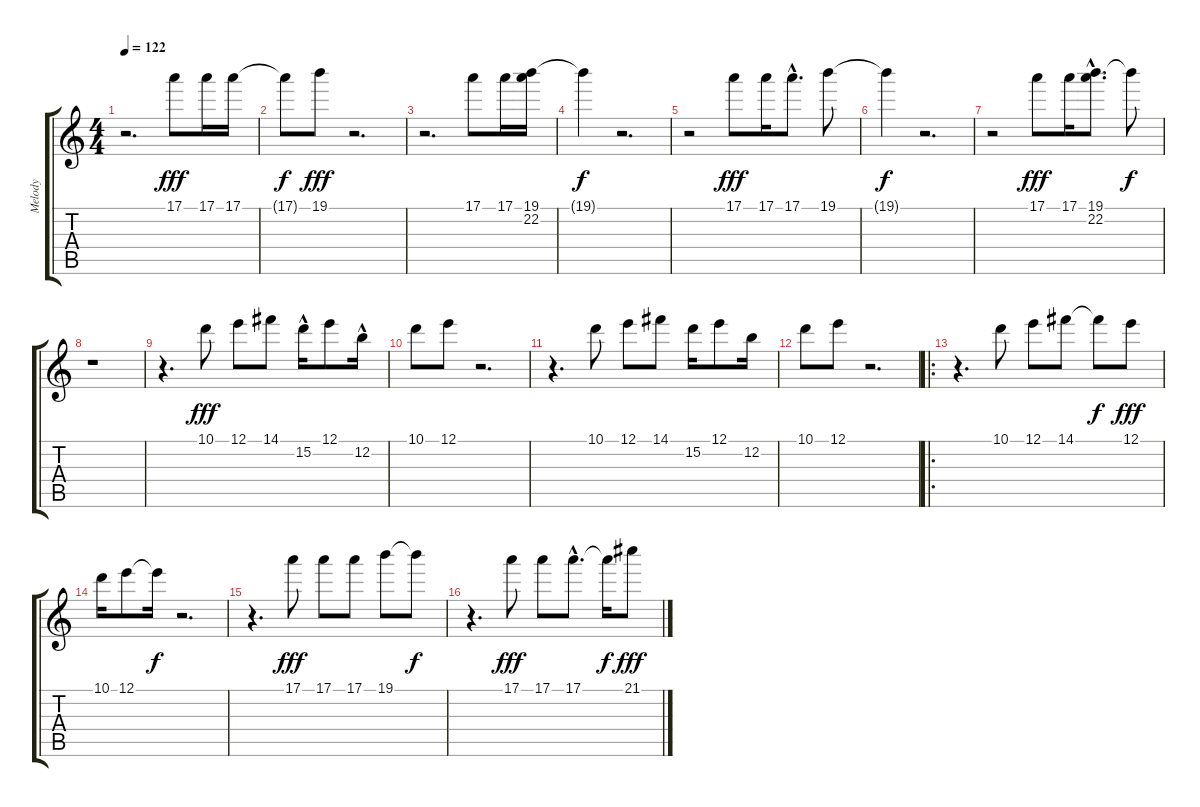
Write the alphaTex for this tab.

\track ("Melody" "Melody") {instrument electricguitarclean}
\staff {score tabs}
\tuning (E4 B3 G3 D3 A2 E2) {hide}
\ts (4 4)
\tempo 122
\clef g2
\ks c
r.2{d dy fff} 17.1.8 17.1.16 17.1.16 |
17.1{t}.8{dy f} 19.1.8{dy fff} r.2{d} |
r.2{d} 17.1.8 17.1.16 (19.1 22.2).16 |
19.1{t}.4{dy f} r.2{d} |
r.2 17.1.8{dy fff} 17.1.16 17.1{hac}.8{d} 19.1.8 |
19.1{t}.4{dy f} r.2{d} |
r.2 17.1.8{dy fff} 17.1.16 (19.1{hac} 22.2).8{d} 19.1{t}.8{dy f} |
r.1 |
r.4{d} 10.1.8{dy fff} 12.1.8 14.1.8 15.2{hac}.16 12.1.8 12.2{hac}.16 |
10.1.8 12.1.8 r.2{d} |
r.4{d} 10.1.8 12.1.8 14.1.8 15.2.16 12.1.8 12.2.16 |
10.1.8 12.1.8 r.2{d} |
\ro
r.4{d} 10.1.8 12.1.8 14.1.8 14.1{t}.8{dy f} 12.1.8{dy fff} |
10.1.16 12.1.8 12.1{t}.16{dy f} r.2{d} |
r.4{d} 17.1.8{dy fff} 17.1.8 17.1.8 19.1.8 19.1{t}.8{dy f} |
r.4{d} 17.1.8{dy fff} 17.1.8 17.1{hac}.8{d} 17.1{t}.16{dy f} 21.1.8{dy fff}
